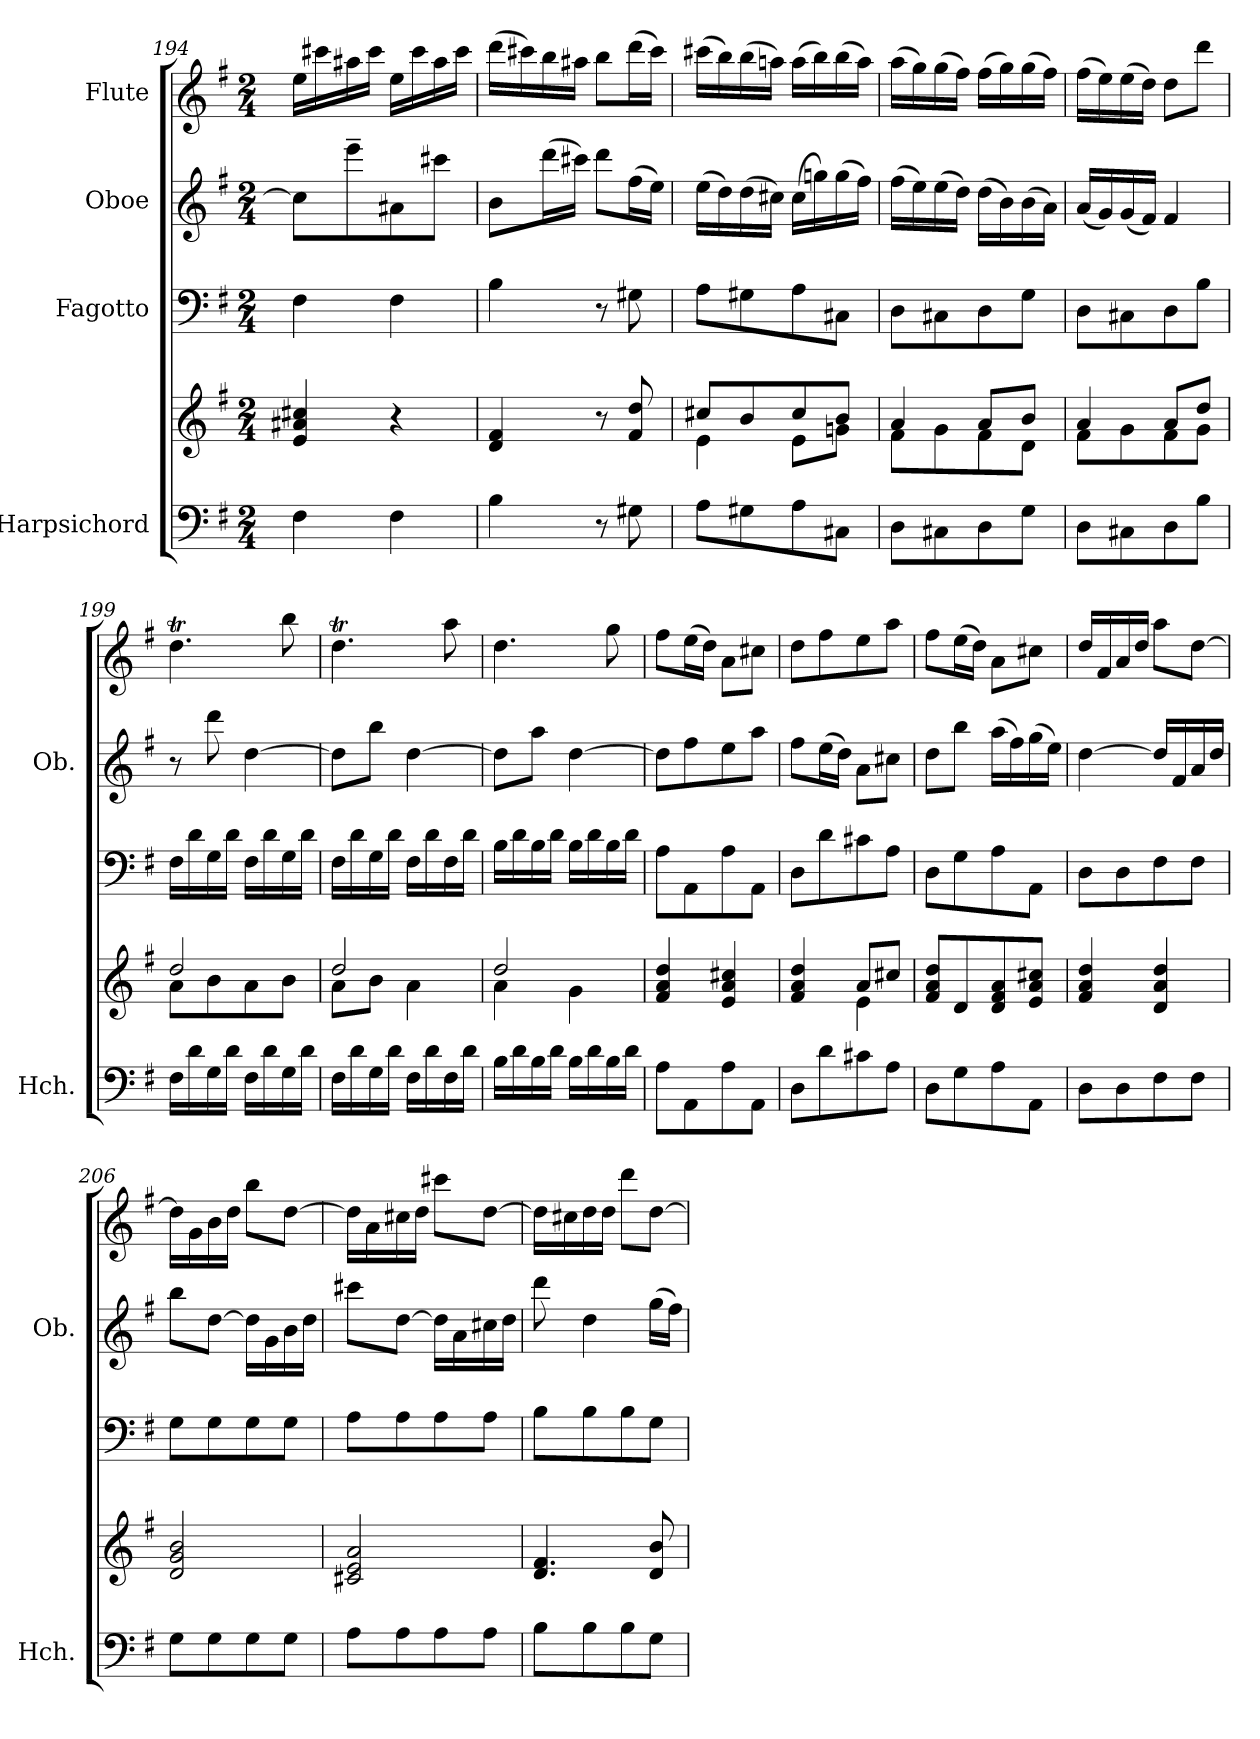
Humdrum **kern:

**kern	**kern	**kern	**kern	**kern
*part4	*part4	*part3	*part2	*part1
*staff5	*staff4	*staff3	*staff2	*staff1
*I"Harpsichord	*	*I"Fagotto	*I"Oboe	*I"Flute
*I'Hch.	*	*	*I'Ob.	*
*clefF4	*clefG2	*clefF4	*clefG2	*clefG2
*k[f#]	*k[f#]	*k[f#]	*k[f#]	*k[f#]
*M2/4	*M2/4	*M2/4	*M2/4	*M2/4
=194	=194	=194	=194	=194
4F#\	4e/ 4a#X/ 4cc#X/	4F#\	8cc#\L]	16ee\LL
.	.	.	.	16ccc#X\
.	.	.	8eee~\	16aa#X\
.	.	.	.	16ccc#\JJ
4F#\	4r	4F#\	8a#X\	16ee\LL
.	.	.	.	16ccc#\
.	.	.	8ccc#X\J	16aa#\
.	.	.	.	16ccc#\JJ
=195	=195	=195	=195	=195
4B\	4d/ 4f#/	4B\	8b\L	(16ddd\LL
.	.	.	.	16ccc#X\)
.	.	.	(16ddd\L	16bb\
.	.	.	16ccc#X\JJ)	16aa#X\JJ
8r	8r	8r	8ddd\L	8bb\L
8G#X\	8f#/ 8dd/	8G#X\	(16ff#\L	(16ddd\L
.	.	.	16ee\JJ)	16ccc#\JJ)
=196	=196	=196	=196	=196
*	*^	*	*	*
8A\L	8cc#X/L	4e\	8A\L	(16ee\LL	(16ccc#X\LL
.	.	.	.	16dd\)	16bb\)
8G#X\	8b/	.	8G#X\	(16dd\	(16bb\
.	.	.	.	16cc#X\JJ)	16aan\JJ)
8A\	8cc#/	8e\L	8A\	(16cc#\LL	(16aa\LL
.	.	.	.	16ggn\)	16bb\)
8C#X\J	8b/J	8gn\J	8C#X\J	(16gg\	(16bb\
.	.	.	.	16ff#\JJ)	16aa\JJ)
=197	=197	=197	=197	=197	=197
8D\L	4a/	8f#\L	8D\L	(16ff#\LL	(16aa\LL
.	.	.	.	16ee\)	16gg\)
8C#X\	.	8g\	8C#X\	(16ee\	(16gg\
.	.	.	.	16dd\JJ)	16ff#\JJ)
8D\	8a/L	8f#\	8D\	(16dd\LL	(16ff#\LL
.	.	.	.	16b\)	16gg\)
8G\J	8b/J	8d\J	8G\J	(16b\	(16gg\
.	.	.	.	16a\JJ)	16ff#\JJ)
=198	=198	=198	=198	=198	=198
8D\L	4a/	8f#\L	8D\L	(16a/LL	(16ff#\LL
.	.	.	.	16g/)	16ee\)
8C#X\	.	8g\	8C#X\	(16g/	(16ee\
.	.	.	.	16f#/JJ)	16dd\JJ)
8D\	8a/L	8f#\	8D\	4f#/	8dd\L
8B\J	8dd/J	8g\J	8B\J	.	8ddd\J
!!LO:PB:g=z
=199	=199	=199	=199	=199	=199
16F#\LL	2dd/	8a\L	16F#\LL	8r	4.ddT\
16d\	.	.	16d\	.	.
16G\	.	8b\	16G\	8ddd\	.
16d\JJ	.	.	16d\JJ	.	.
16F#\LL	.	8a\	16F#\LL	[4dd\	.
16d\	.	.	16d\	.	.
16G\	.	8b\J	16G\	.	8bb\
16d\JJ	.	.	16d\JJ	.	.
=200	=200	=200	=200	=200	=200
16F#\LL	2dd/	8a\L	16F#\LL	8dd\L]	4.ddT\
16d\	.	.	16d\	.	.
16G\	.	8b\J	16G\	8bb\J	.
16d\JJ	.	.	16d\JJ	.	.
16F#\LL	.	4a\	16F#\LL	[4dd\	.
16d\	.	.	16d\	.	.
16F#\	.	.	16F#\	.	8aa\
16d\JJ	.	.	16d\JJ	.	.
=201	=201	=201	=201	=201	=201
16B\LL	2dd/	4a\	16B\LL	8dd\L]	4.dd\
16d\	.	.	16d\	.	.
16B\	.	.	16B\	8aa\J	.
16d\JJ	.	.	16d\JJ	.	.
16B\LL	.	4g\	16B\LL	[4dd\	.
16d\	.	.	16d\	.	.
16B\	.	.	16B\	.	8gg\
16d\JJ	.	.	16d\JJ	.	.
*	*v	*v	*	*	*
=202	=202	=202	=202	=202
8A\L	4f#/ 4a/ 4dd/	8A\L	8dd\L]	8ff#\L
8AA\	.	8AA\	8ff#\	(16ee\L
.	.	.	.	16dd\JJ)
8A\	4e/ 4a/ 4cc#X/	8A\	8ee\	8a\L
8AA\J	.	8AA\J	8aa\J	8cc#X\J
=203	=203	=203	=203	=203
*	*^	*	*	*
8D\L	4f#/ 4a/ 4dd/	4ryy	8D\L	8ff#\L	8dd\L
8d\	.	.	8d\	(16ee\L	8ff#\
.	.	.	.	16dd\JJ)	.
8c#X\	8a/L	4e\	8c#X\	8a\L	8ee\
8A\J	8cc#X/J	.	8A\J	8cc#X\J	8aa\J
*	*v	*v	*	*	*
=204	=204	=204	=204	=204
8D\L	8f#/ 8a/ 8dd/L	8D\L	8dd\L	8ff#\L
8G\	8d/	8G\	8bb\J	(16ee\L
.	.	.	.	16dd\JJ)
8A\	8d/ 8f#/ 8a/	8A\	(16aa\LL	8a\L
.	.	.	16ff#\)	.
8AA\J	8e/ 8a/ 8cc#X/J	8AA\J	(16gg\	8cc#X\J
.	.	.	16ee\JJ)	.
=205	=205	=205	=205	=205
8D\L	4f#/ 4a/ 4dd/	8D\L	[4dd\	16dd/LL
.	.	.	.	16f#/
8D\	.	8D\	.	16a/
.	.	.	.	16dd/JJ
8F#\	4d/ 4a/ 4dd/	8F#\	16dd/LL]	8aa\L
.	.	.	16f#/	.
8F#\J	.	8F#\J	16a/	[8dd\J
.	.	.	16dd/JJ	.
=206	=206	=206	=206	=206
8G\L	2d/ 2g/ 2b/	8G\L	8bb\L	16dd\LL]
.	.	.	.	16g\
8G\	.	8G\	[8dd\J	16b\
.	.	.	.	16dd\JJ
8G\	.	8G\	16dd\LL]	8bb\L
.	.	.	16g\	.
8G\J	.	8G\J	16b\	[8dd\J
.	.	.	16dd\JJ	.
=207	=207	=207	=207	=207
8A\L	2c#X/ 2e/ 2a/	8A\L	8ccc#X\L	16dd\LL]
.	.	.	.	16a\
8A\	.	8A\	[8dd\J	16cc#X\
.	.	.	.	16dd\JJ
8A\	.	8A\	16dd\LL]	8ccc#X\L
.	.	.	16a\	.
8A\J	.	8A\J	16cc#X\	[8dd\J
.	.	.	16dd\JJ	.
=208	=208	=208	=208	=208
8B\L	4.d/ 4.f#/	8B\L	8ddd\	16dd\LL]
.	.	.	.	16cc#X\
8B\	.	8B\	4dd\	16dd\
.	.	.	.	16dd\JJ
8B\	.	8B\	.	8ddd\L
8G\J	8d/ 8b/	8G\J	(16gg\LL	[8dd\J
.	.	.	16ff#\JJ)	.
=	=	=	=	=
*-	*-	*-	*-	*-
